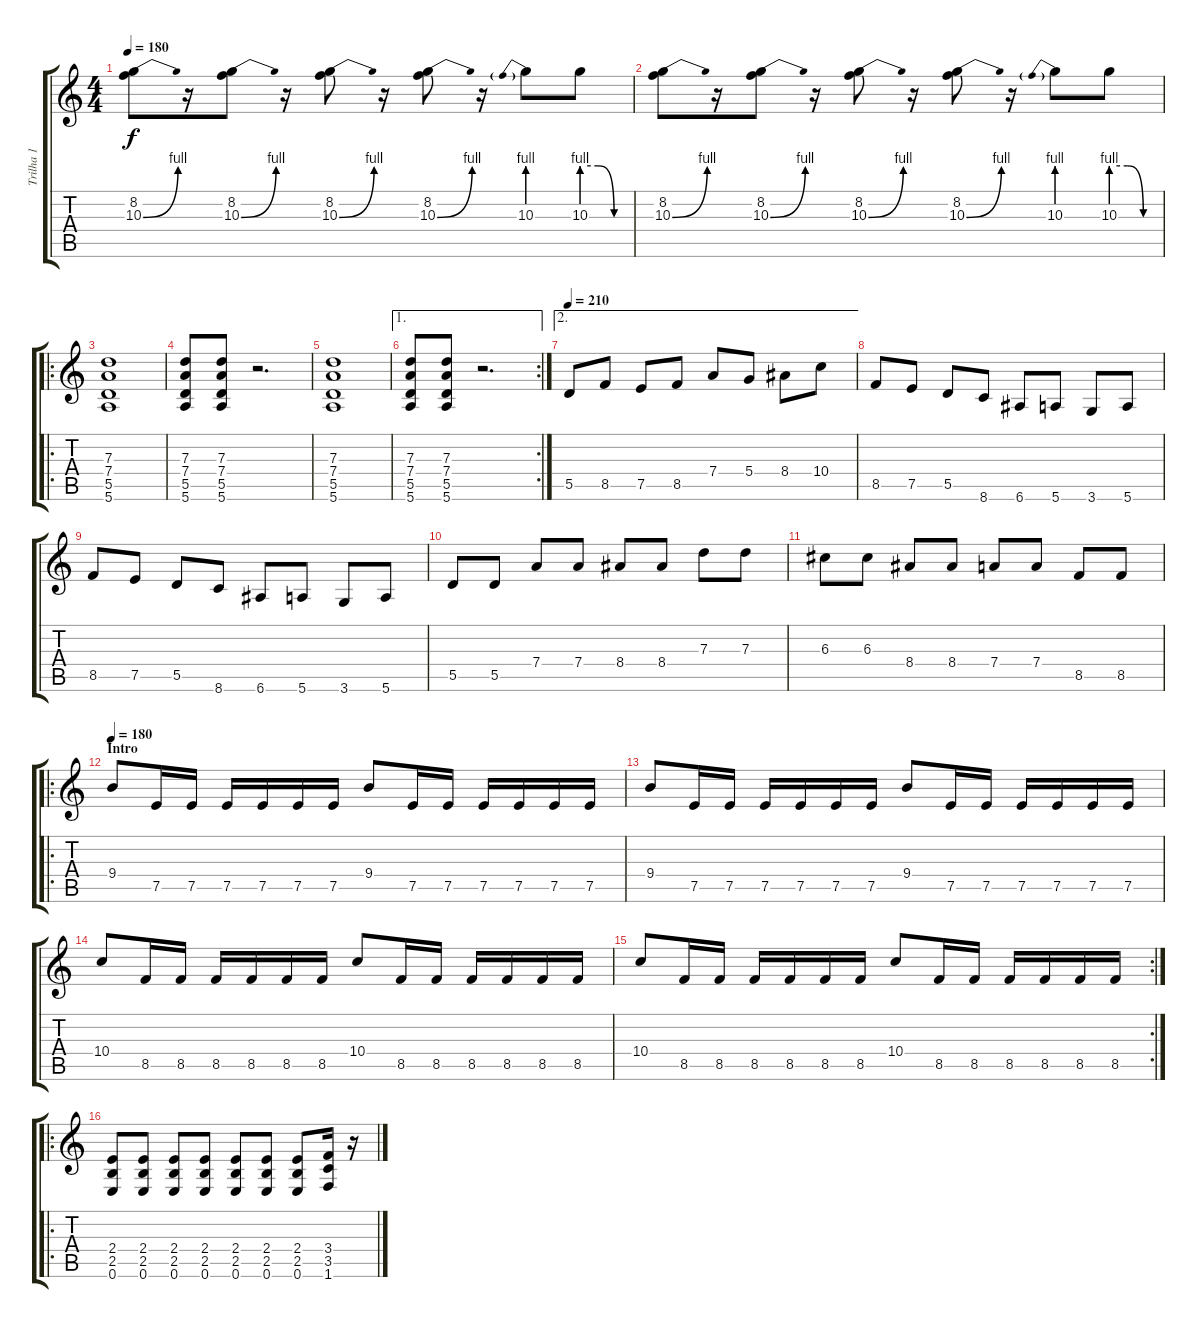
\track ("Trilha 1" "Trilha 1") {instrument distortionguitar}
\staff {score tabs}
\tuning (E4 B3 G3 D3 A2 E2) {hide}
\ts (4 4)
\tempo 180
\clef g2
\ks c
(8.2 10.3{be (bend 0 0 60 4)}).8{dy f} r.16 (8.2 10.3{be (bend 0 0 60 4)}).8 r.16 (8.2 10.3{be (bend 0 0 60 4)}).8 r.16 (8.2 10.3{be (bend 0 0 60 4)}).8 r.16 10.3{be (prebend 0 4 60 4)}.8 10.3{be (custom 0 4 20 4 40 0 60 0)}.8 |
(8.2 10.3{be (bend 0 0 60 4)}).8 r.16 (8.2 10.3{be (bend 0 0 60 4)}).8 r.16 (8.2 10.3{be (bend 0 0 60 4)}).8 r.16 (8.2 10.3{be (bend 0 0 60 4)}).8 r.16 10.3{be (prebend 0 4 60 4)}.8 10.3{be (custom 0 4 20 4 40 0 60 0)}.8 |
\ro
(7.3 7.4 5.5 5.6).1 |
(7.3 7.4 5.5 5.6).8 (7.3 7.4 5.5 5.6).8 r.2{d} |
(7.3 7.4 5.5 5.6).1 |
\ae 1
\rc 2
(7.3 7.4 5.5 5.6).8 (7.3 7.4 5.5 5.6).8 r.2{d} |
\ae 2
\tempo 210
5.5.8 8.5.8 7.5.8 8.5.8 7.4.8 5.4.8 8.4.8 10.4.8 |
8.5.8 7.5.8 5.5.8 8.6.8 6.6.8 5.6.8 3.6.8 5.6.8 |
8.5.8 7.5.8 5.5.8 8.6.8 6.6.8 5.6.8 3.6.8 5.6.8 |
5.5.8 5.5.8 7.4.8 7.4.8 8.4.8 8.4.8 7.3.8 7.3.8 |
6.3.8 6.3.8 8.4.8 8.4.8 7.4.8 7.4.8 8.5.8 8.5.8 |
\ro
\section ("" "Intro")
\tempo 180
9.4.8 7.5.16 7.5.16 7.5.16 7.5.16 7.5.16 7.5.16 9.4.8 7.5.16 7.5.16 7.5.16 7.5.16 7.5.16 7.5.16 |
9.4.8 7.5.16 7.5.16 7.5.16 7.5.16 7.5.16 7.5.16 9.4.8 7.5.16 7.5.16 7.5.16 7.5.16 7.5.16 7.5.16 |
10.4.8 8.5.16 8.5.16 8.5.16 8.5.16 8.5.16 8.5.16 10.4.8 8.5.16 8.5.16 8.5.16 8.5.16 8.5.16 8.5.16 |
\rc 2
10.4.8 8.5.16 8.5.16 8.5.16 8.5.16 8.5.16 8.5.16 10.4.8 8.5.16 8.5.16 8.5.16 8.5.16 8.5.16 8.5.16 |
\ro
(2.4 2.5 0.6).8 (2.4 2.5 0.6).8 (2.4 2.5 0.6).8 (2.4 2.5 0.6).8 (2.4 2.5 0.6).8 (2.4 2.5 0.6).8 (2.4 2.5 0.6).8 (3.4 3.5 1.6).16 r.16
